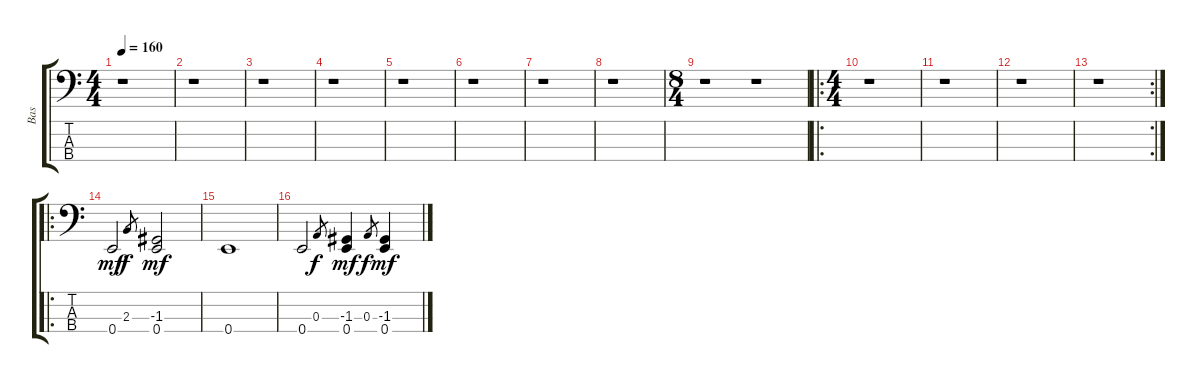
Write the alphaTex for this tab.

\track ("Bas" "Bas") {instrument electricbassfinger}
\staff {score tabs}
\tuning (G2 D2 A1 E1) {hide}
\ts (4 4)
\tempo 160
\clef f4
\ks c
r.1{dy mf instrument electricbassfinger} |
r.1 |
r.1 |
r.1 |
r.1 |
r.1 |
r.1 |
r.1 |
\ts (8 4)
r.1 r.1 |
\ro
\ts (4 4)
r.1 |
r.1 |
r.1 |
\rc 2
r.1 |
\ro
0.4.2 2.3.8{gr dy f} (-1.3 0.4).2{dy mf} |
0.4.1 |
0.4.2 0.3.8{gr dy f} (-1.3 0.4).4{dy mf} 0.3.8{gr dy f} (-1.3 0.4).4{dy mf}
